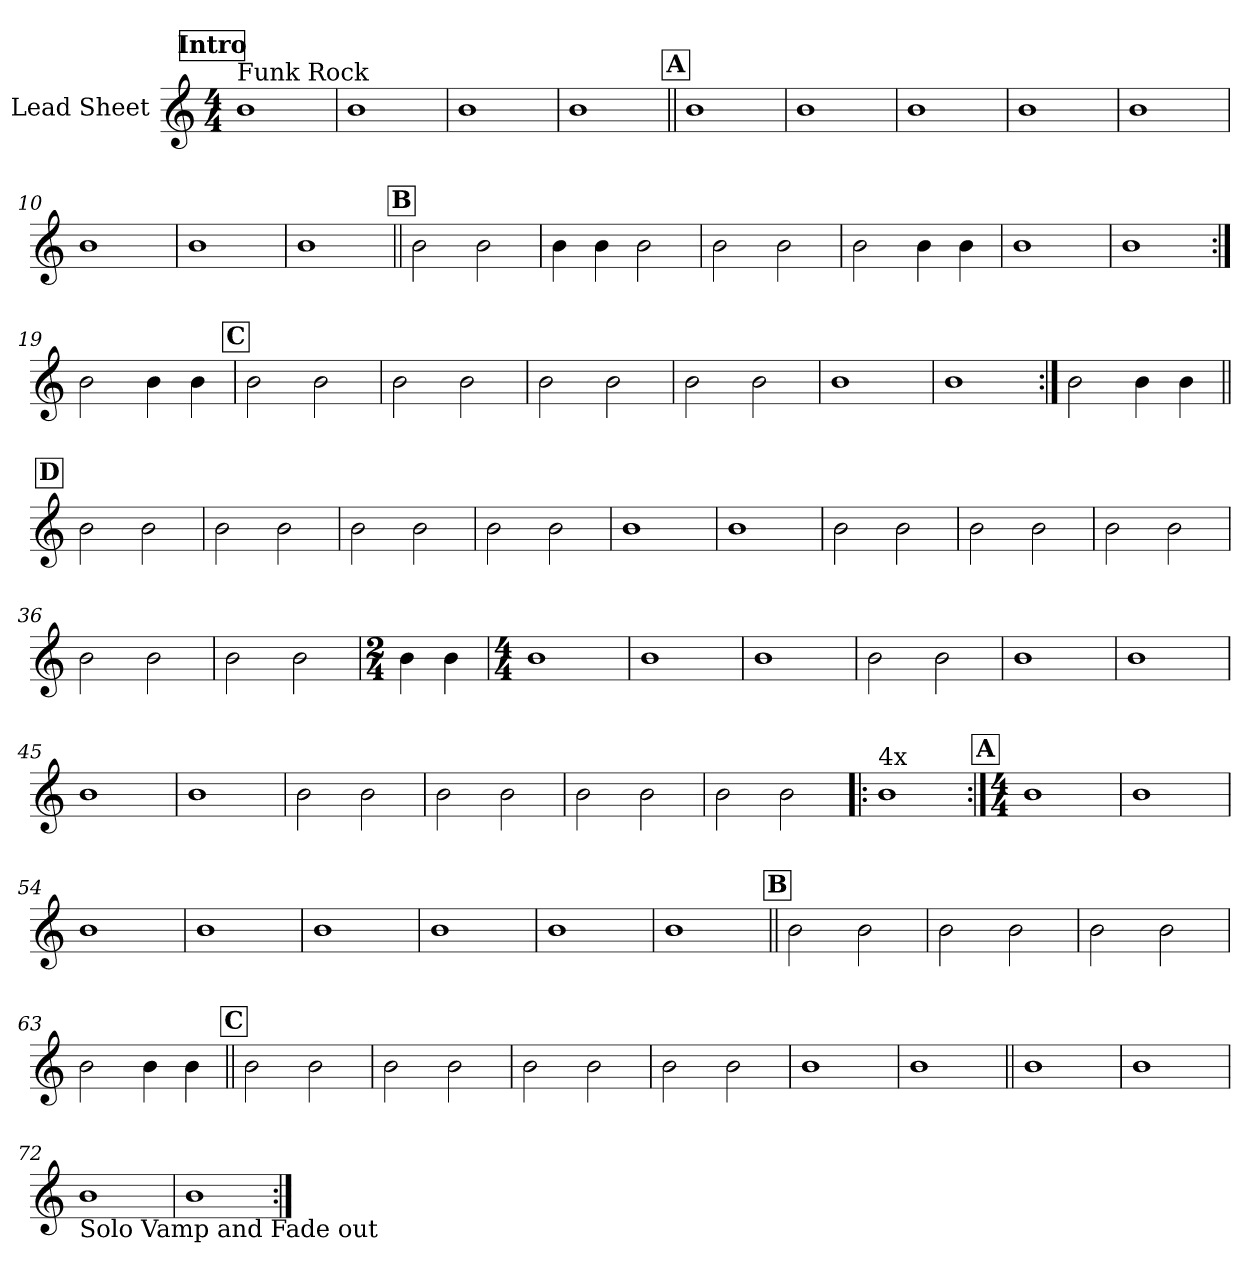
**kern
*part1
*staff1
*I"Lead Sheet
*clefG2
*k[]
*M4/4
*MM100
!!LO:REH:place=s1:a:fs=14:t=Intro
=1
!LO:TX:a:t=Funk Rock
1b
=2
1b
=3
1b
=4
1b
!!LO:LB:g=z
!!LO:REH:place=s1:a:fs=14:t=A
=5||
1b
=6
1b
=7
1b
=8
1b
!!LO:LB:g=z
=9
1b
=10
1b
=11
1b
=12
1b
!!LO:LB:g=z
!!LO:REH:place=s1:a:fs=14:t=B
=13||
2b\
2b\
=14
4b\
4b\
2b\
=15
2b\
2b\
=16
2b\
4b\
4b\
!!LO:LB:g=z
=17
1b
=18
1b
=19:|!
2b\
4b\
4b\
!!LO:REH:place=s1:a:fs=14:t=C
=20
2b\
2b\
=21
2b\
2b\
!!LO:LB:g=z
=22
2b\
2b\
=23
2b\
2b\
=24
1b
=25
1b
=26:|!
2b\
4b\
4b\
!!LO:LB:g=z
!!LO:REH:place=s1:a:fs=14:t=D
=27||
2b\
2b\
=28
2b\
2b\
=29
2b\
2b\
=30
2b\
2b\
!!LO:LB:g=z
=31
1b
=32
1b
=33
2b\
2b\
=34
2b\
2b\
=35
2b\
2b\
!!LO:LB:g=z
=36
2b\
2b\
=37
2b\
2b\
=38
*M2/4
4b\
4b\
=39
*M4/4
1b
!!LO:LB:g=z
=40
1b
=41
1b
=42
2b\
2b\
=43
1b
!!LO:PB:g=z
=44
1b
=45
1b
=46
1b
=47
2b\
2b\
!!LO:LB:g=z
=48
2b\
2b\
=49
2b\
2b\
=50
2b\
2b\
=51!|:
!LO:TX:a:t=4x
1b
!!LO:LB:g=z
!!LO:REH:place=s1:a:fs=14:t=A
=52:|!
*M4/4
1b
=53
1b
=54
1b
!!LO:LB:g=z
=55
1b
=56
1b
=57
1b
=58
1b
!!LO:LB:g=z
=59
1b
!!LO:REH:place=s1:a:fs=14:t=B
=60||
2b\
2b\
=61
2b\
2b\
=62
2b\
2b\
!!LO:LB:g=z
=63
2b\
4b\
4b\
!!LO:REH:place=s1:a:fs=14:t=C
=64||
2b\
2b\
=65
2b\
2b\
=66
2b\
2b\
!!LO:LB:g=z
=67
2b\
2b\
=68
1b
=69
1b
!!LO:LB:g=z
=70||
1b
=71
1b
=72
!LO:TX:b:t=Solo Vamp and Fade out
1b
!!LO:LB:g=z
=73
1b
=:|!
*-
